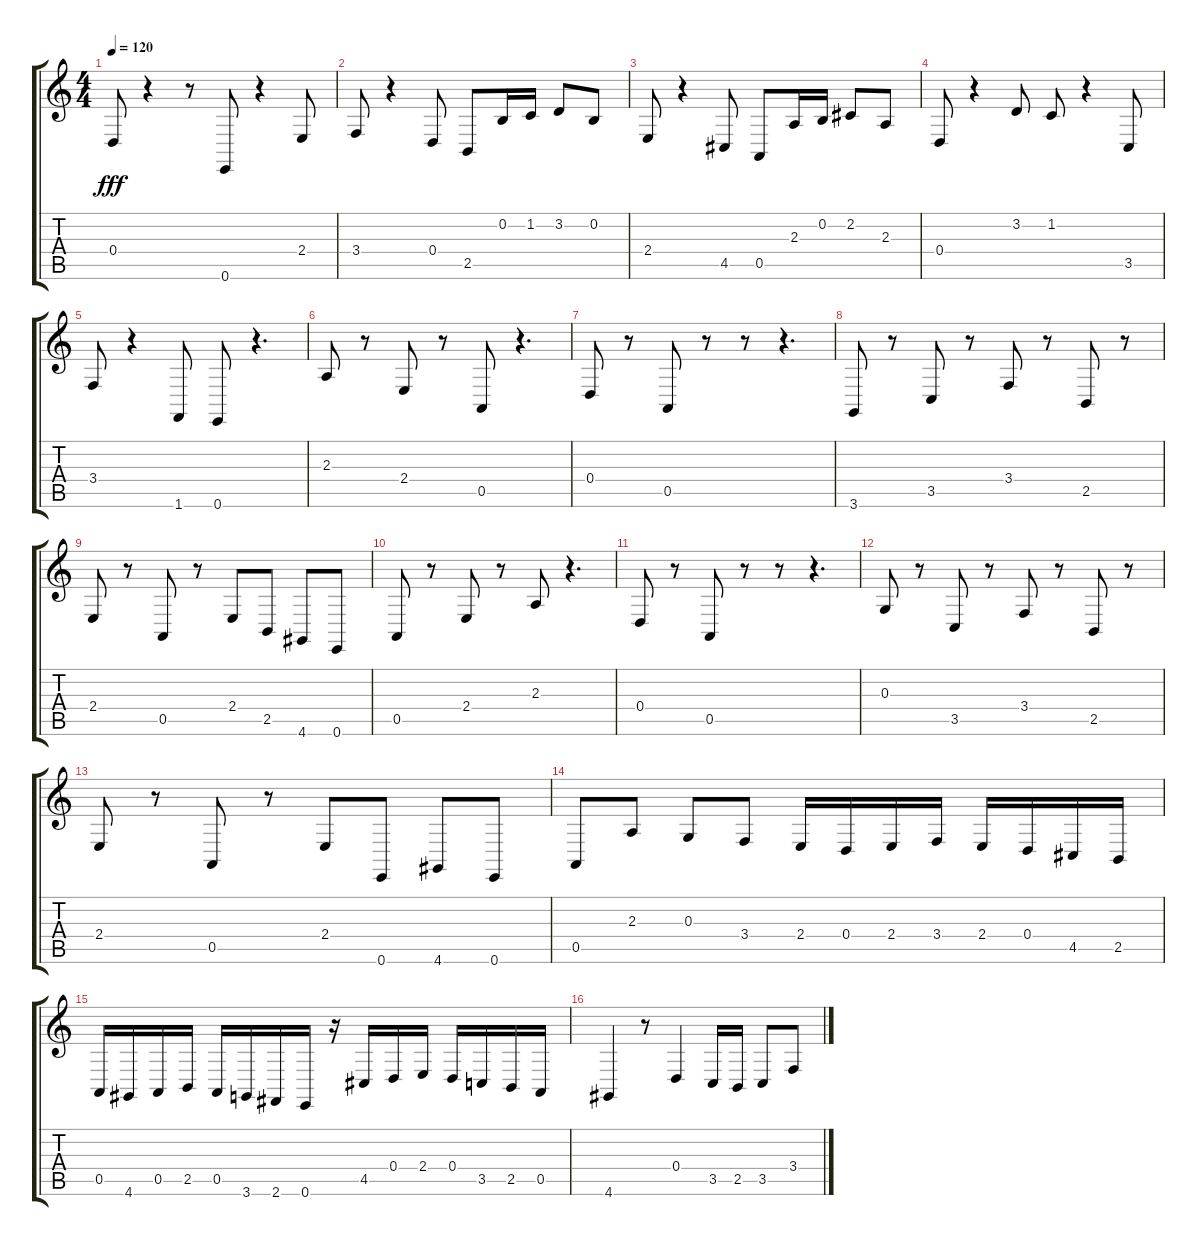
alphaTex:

\track "" {instrument harpsichord}
\staff {score tabs}
\tuning (E4 B3 G3 D3 A2 E2) {hide}
\ts (4 4)
\tempo 120
\clef g2
\ks c
0.4.8{dy fff} r.4 r.8 0.6.8 r.4 2.4.8 |
3.4.8 r.4 0.4.8 2.5.8 0.2.16 1.2.16 3.2.8 0.2.8 |
2.4.8 r.4 4.5.8 0.5.8 2.3.16 0.2.16 2.2.8 2.3.8 |
0.4.8 r.4 3.2.8 1.2.8 r.4 3.5.8 |
3.4.8 r.4 1.6.8 0.6.8 r.4{d} |
2.3.8 r.8 2.4.8 r.8 0.5.8 r.4{d} |
0.4.8 r.8 0.5.8 r.8 r.8 r.4{d} |
3.6.8 r.8 3.5.8 r.8 3.4.8 r.8 2.5.8 r.8 |
2.4.8 r.8 0.5.8 r.8 2.4.8 2.5.8 4.6.8 0.6.8 |
0.5.8 r.8 2.4.8 r.8 2.3.8 r.4{d} |
0.4.8 r.8 0.5.8 r.8 r.8 r.4{d} |
0.3.8 r.8 3.5.8 r.8 3.4.8 r.8 2.5.8 r.8 |
2.4.8 r.8 0.5.8 r.8 2.4.8 0.6.8 4.6.8 0.6.8 |
0.5.8 2.3.8 0.3.8 3.4.8 2.4.16 0.4.16 2.4.16 3.4.16 2.4.16 0.4.16 4.5.16 2.5.16 |
0.5.16 4.6.16 0.5.16 2.5.16 0.5.16 3.6.16 2.6.16 0.6.16 r.16 4.5.16 0.4.16 2.4.16 0.4.16 3.5.16 2.5.16 0.5.16 |
4.6.4 r.8 0.4.4 3.5.16 2.5.16 3.5.8 3.4.8
